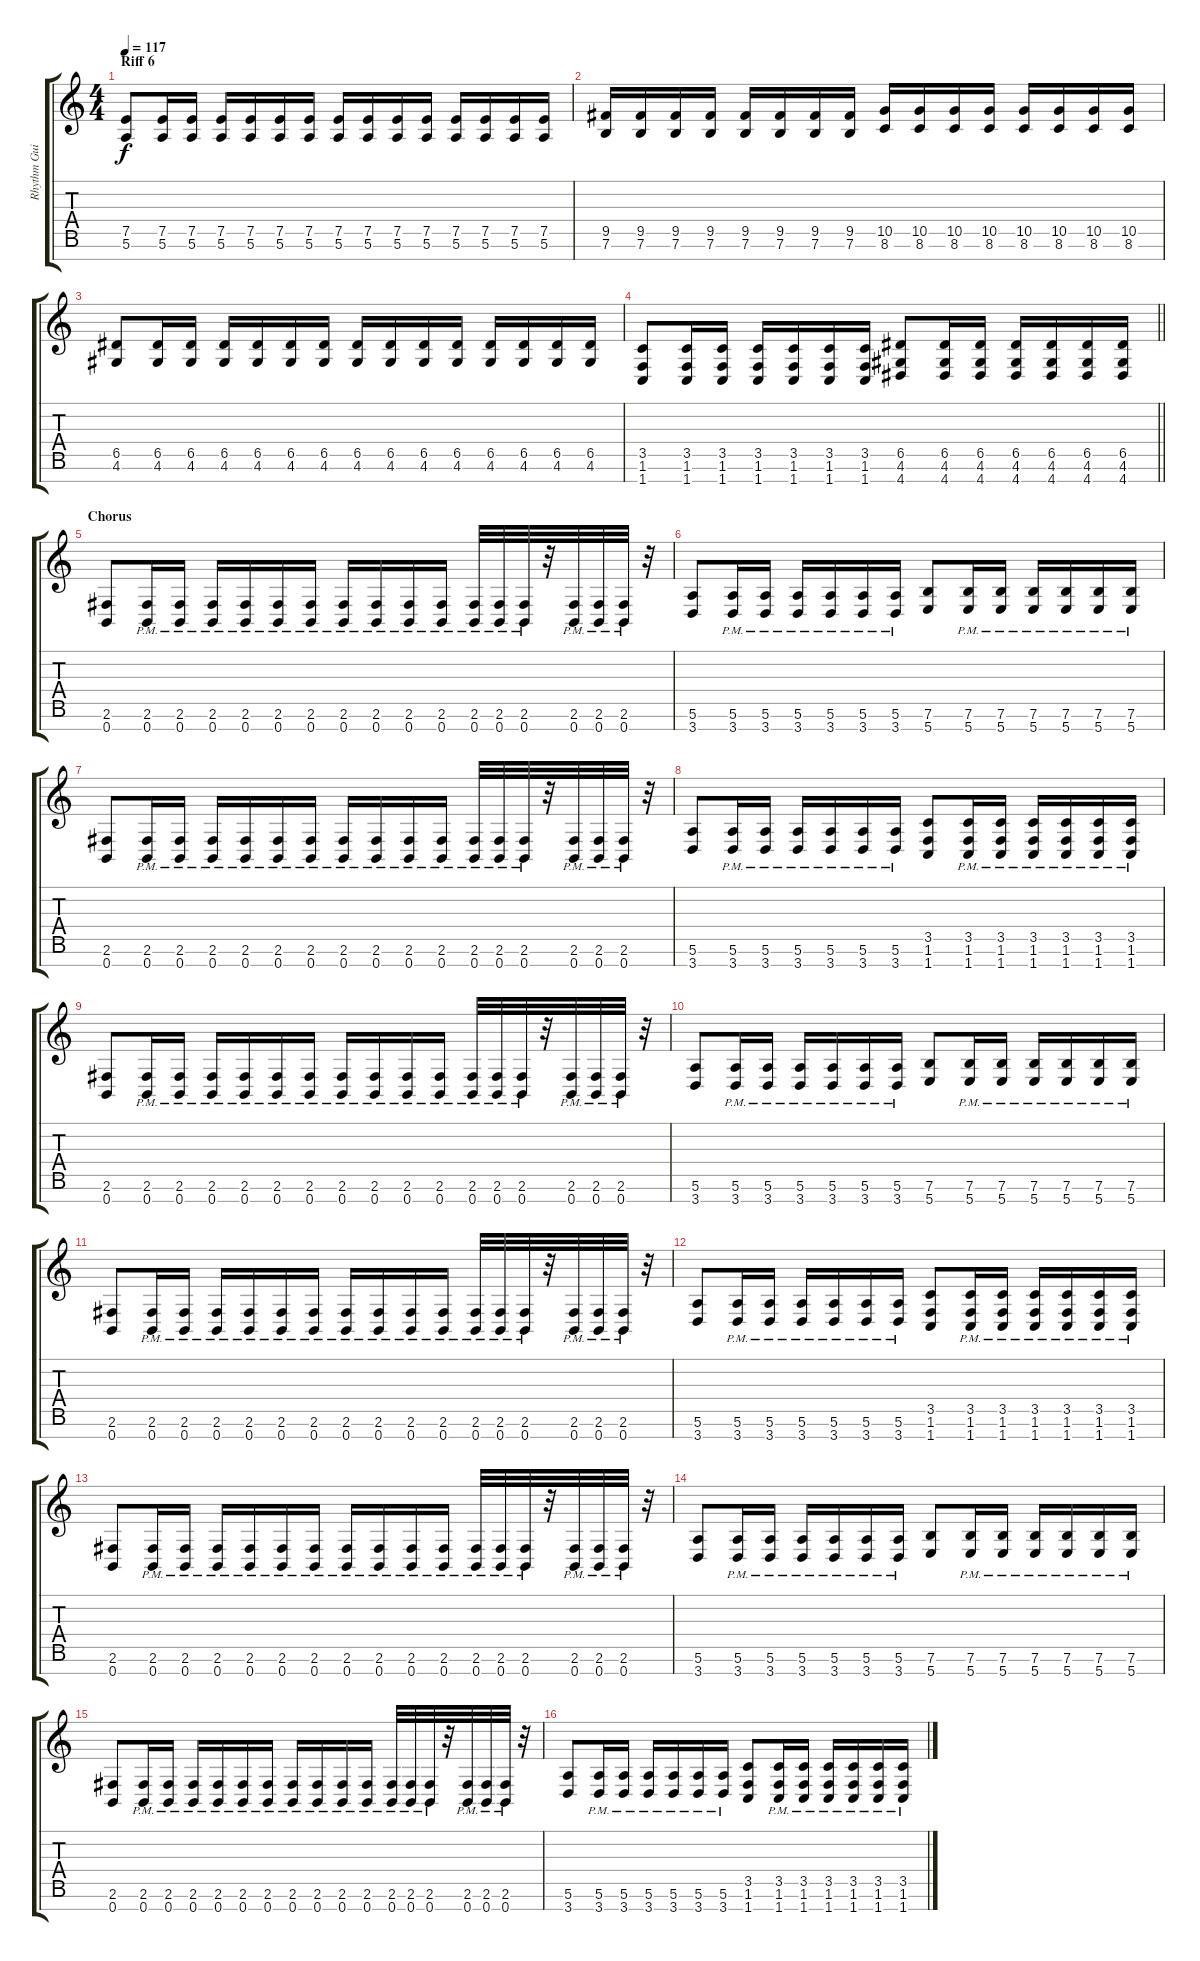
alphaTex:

\track ("Rhythm Guitar 1" "Rhythm Gui") {instrument distortionguitar}
\staff {score tabs}
\tuning (E4 B3 G3 D3 A2 E2 B1) {hide}
\ts (4 4)
\section ("" "Riff 6")
\tempo 117
\clef g2
\ks c
(7.5 5.6).8{dy f} (7.5 5.6).16 (7.5 5.6).16 (7.5 5.6).16 (7.5 5.6).16 (7.5 5.6).16 (7.5 5.6).16 (7.5 5.6).16 (7.5 5.6).16 (7.5 5.6).16 (7.5 5.6).16 (7.5 5.6).16 (7.5 5.6).16 (7.5 5.6).16 (7.5 5.6).16 |
(9.5 7.6).16 (9.5 7.6).16 (9.5 7.6).16 (9.5 7.6).16 (9.5 7.6).16 (9.5 7.6).16 (9.5 7.6).16 (9.5 7.6).16 (10.5 8.6).16 (10.5 8.6).16 (10.5 8.6).16 (10.5 8.6).16 (10.5 8.6).16 (10.5 8.6).16 (10.5 8.6).16 (10.5 8.6).16 |
(6.5 4.6).8 (6.5 4.6).16 (6.5 4.6).16 (6.5 4.6).16 (6.5 4.6).16 (6.5 4.6).16 (6.5 4.6).16 (6.5 4.6).16 (6.5 4.6).16 (6.5 4.6).16 (6.5 4.6).16 (6.5 4.6).16 (6.5 4.6).16 (6.5 4.6).16 (6.5 4.6).16 |
\barLineRight lightlight
(3.5 1.6 1.7).8 (3.5 1.6 1.7).16 (3.5 1.6 1.7).16 (3.5 1.6 1.7).16 (3.5 1.6 1.7).16 (3.5 1.6 1.7).16 (3.5 1.6 1.7).16 (6.5 4.6 4.7).8 (6.5 4.6 4.7).16 (6.5 4.6 4.7).16 (6.5 4.6 4.7).16 (6.5 4.6 4.7).16 (6.5 4.6 4.7).16 (6.5 4.6 4.7).16 |
\section ("" "Chorus")
(2.6 0.7).8 (2.6{pm} 0.7{pm}).16 (2.6{pm} 0.7{pm}).16 (2.6{pm} 0.7{pm}).16 (2.6{pm} 0.7{pm}).16 (2.6{pm} 0.7{pm}).16 (2.6{pm} 0.7{pm}).16 (2.6{pm} 0.7{pm}).16 (2.6{pm} 0.7{pm}).16 (2.6{pm} 0.7{pm}).16 (2.6{pm} 0.7{pm}).16 (2.6{pm} 0.7{pm}).32 (2.6{pm} 0.7{pm}).32 (2.6{pm} 0.7{pm}).32 r.32 (2.6{pm} 0.7{pm}).32 (2.6{pm} 0.7{pm}).32 (2.6{pm} 0.7{pm}).32 r.32 |
(5.6 3.7).8 (5.6{pm} 3.7{pm}).16 (5.6{pm} 3.7{pm}).16 (5.6{pm} 3.7{pm}).16 (5.6{pm} 3.7{pm}).16 (5.6{pm} 3.7{pm}).16 (5.6{pm} 3.7{pm}).16 (7.6 5.7).8 (7.6{pm} 5.7{pm}).16 (7.6{pm} 5.7{pm}).16 (7.6{pm} 5.7{pm}).16 (7.6{pm} 5.7{pm}).16 (7.6{pm} 5.7{pm}).16 (7.6{pm} 5.7{pm}).16 |
(2.6 0.7).8 (2.6{pm} 0.7{pm}).16 (2.6{pm} 0.7{pm}).16 (2.6{pm} 0.7{pm}).16 (2.6{pm} 0.7{pm}).16 (2.6{pm} 0.7{pm}).16 (2.6{pm} 0.7{pm}).16 (2.6{pm} 0.7{pm}).16 (2.6{pm} 0.7{pm}).16 (2.6{pm} 0.7{pm}).16 (2.6{pm} 0.7{pm}).16 (2.6{pm} 0.7{pm}).32 (2.6{pm} 0.7{pm}).32 (2.6{pm} 0.7{pm}).32 r.32 (2.6{pm} 0.7{pm}).32 (2.6{pm} 0.7{pm}).32 (2.6{pm} 0.7{pm}).32 r.32 |
(5.6 3.7).8 (5.6{pm} 3.7{pm}).16 (5.6{pm} 3.7{pm}).16 (5.6{pm} 3.7{pm}).16 (5.6{pm} 3.7{pm}).16 (5.6{pm} 3.7{pm}).16 (5.6{pm} 3.7{pm}).16 (3.5 1.6 1.7).8 (3.5{pm} 1.6{pm} 1.7{pm}).16 (3.5{pm} 1.6{pm} 1.7{pm}).16 (3.5{pm} 1.6{pm} 1.7{pm}).16 (3.5{pm} 1.6{pm} 1.7{pm}).16 (3.5{pm} 1.6{pm} 1.7{pm}).16 (3.5{pm} 1.6{pm} 1.7{pm}).16 |
(2.6 0.7).8 (2.6{pm} 0.7{pm}).16 (2.6{pm} 0.7{pm}).16 (2.6{pm} 0.7{pm}).16 (2.6{pm} 0.7{pm}).16 (2.6{pm} 0.7{pm}).16 (2.6{pm} 0.7{pm}).16 (2.6{pm} 0.7{pm}).16 (2.6{pm} 0.7{pm}).16 (2.6{pm} 0.7{pm}).16 (2.6{pm} 0.7{pm}).16 (2.6{pm} 0.7{pm}).32 (2.6{pm} 0.7{pm}).32 (2.6{pm} 0.7{pm}).32 r.32 (2.6{pm} 0.7{pm}).32 (2.6{pm} 0.7{pm}).32 (2.6{pm} 0.7{pm}).32 r.32 |
(5.6 3.7).8 (5.6{pm} 3.7{pm}).16 (5.6{pm} 3.7{pm}).16 (5.6{pm} 3.7{pm}).16 (5.6{pm} 3.7{pm}).16 (5.6{pm} 3.7{pm}).16 (5.6{pm} 3.7{pm}).16 (7.6 5.7).8 (7.6{pm} 5.7{pm}).16 (7.6{pm} 5.7{pm}).16 (7.6{pm} 5.7{pm}).16 (7.6{pm} 5.7{pm}).16 (7.6{pm} 5.7{pm}).16 (7.6{pm} 5.7{pm}).16 |
(2.6 0.7).8 (2.6{pm} 0.7{pm}).16 (2.6{pm} 0.7{pm}).16 (2.6{pm} 0.7{pm}).16 (2.6{pm} 0.7{pm}).16 (2.6{pm} 0.7{pm}).16 (2.6{pm} 0.7{pm}).16 (2.6{pm} 0.7{pm}).16 (2.6{pm} 0.7{pm}).16 (2.6{pm} 0.7{pm}).16 (2.6{pm} 0.7{pm}).16 (2.6{pm} 0.7{pm}).32 (2.6{pm} 0.7{pm}).32 (2.6{pm} 0.7{pm}).32 r.32 (2.6{pm} 0.7{pm}).32 (2.6{pm} 0.7{pm}).32 (2.6{pm} 0.7{pm}).32 r.32 |
(5.6 3.7).8 (5.6{pm} 3.7{pm}).16 (5.6{pm} 3.7{pm}).16 (5.6{pm} 3.7{pm}).16 (5.6{pm} 3.7{pm}).16 (5.6{pm} 3.7{pm}).16 (5.6{pm} 3.7{pm}).16 (3.5 1.6 1.7).8 (3.5{pm} 1.6{pm} 1.7{pm}).16 (3.5{pm} 1.6{pm} 1.7{pm}).16 (3.5{pm} 1.6{pm} 1.7{pm}).16 (3.5{pm} 1.6{pm} 1.7{pm}).16 (3.5{pm} 1.6{pm} 1.7{pm}).16 (3.5{pm} 1.6{pm} 1.7{pm}).16 |
(2.6 0.7).8 (2.6{pm} 0.7{pm}).16 (2.6{pm} 0.7{pm}).16 (2.6{pm} 0.7{pm}).16 (2.6{pm} 0.7{pm}).16 (2.6{pm} 0.7{pm}).16 (2.6{pm} 0.7{pm}).16 (2.6{pm} 0.7{pm}).16 (2.6{pm} 0.7{pm}).16 (2.6{pm} 0.7{pm}).16 (2.6{pm} 0.7{pm}).16 (2.6{pm} 0.7{pm}).32 (2.6{pm} 0.7{pm}).32 (2.6{pm} 0.7{pm}).32 r.32 (2.6{pm} 0.7{pm}).32 (2.6{pm} 0.7{pm}).32 (2.6{pm} 0.7{pm}).32 r.32 |
(5.6 3.7).8 (5.6{pm} 3.7{pm}).16 (5.6{pm} 3.7{pm}).16 (5.6{pm} 3.7{pm}).16 (5.6{pm} 3.7{pm}).16 (5.6{pm} 3.7{pm}).16 (5.6{pm} 3.7{pm}).16 (7.6 5.7).8 (7.6{pm} 5.7{pm}).16 (7.6{pm} 5.7{pm}).16 (7.6{pm} 5.7{pm}).16 (7.6{pm} 5.7{pm}).16 (7.6{pm} 5.7{pm}).16 (7.6{pm} 5.7{pm}).16 |
(2.6 0.7).8 (2.6{pm} 0.7{pm}).16 (2.6{pm} 0.7{pm}).16 (2.6{pm} 0.7{pm}).16 (2.6{pm} 0.7{pm}).16 (2.6{pm} 0.7{pm}).16 (2.6{pm} 0.7{pm}).16 (2.6{pm} 0.7{pm}).16 (2.6{pm} 0.7{pm}).16 (2.6{pm} 0.7{pm}).16 (2.6{pm} 0.7{pm}).16 (2.6{pm} 0.7{pm}).32 (2.6{pm} 0.7{pm}).32 (2.6{pm} 0.7{pm}).32 r.32 (2.6{pm} 0.7{pm}).32 (2.6{pm} 0.7{pm}).32 (2.6{pm} 0.7{pm}).32 r.32 |
(5.6 3.7).8 (5.6{pm} 3.7{pm}).16 (5.6{pm} 3.7{pm}).16 (5.6{pm} 3.7{pm}).16 (5.6{pm} 3.7{pm}).16 (5.6{pm} 3.7{pm}).16 (5.6{pm} 3.7{pm}).16 (3.5 1.6 1.7).8 (3.5{pm} 1.6{pm} 1.7{pm}).16 (3.5{pm} 1.6{pm} 1.7{pm}).16 (3.5{pm} 1.6{pm} 1.7{pm}).16 (3.5{pm} 1.6{pm} 1.7{pm}).16 (3.5{pm} 1.6{pm} 1.7{pm}).16 (3.5{pm} 1.6{pm} 1.7{pm}).16
